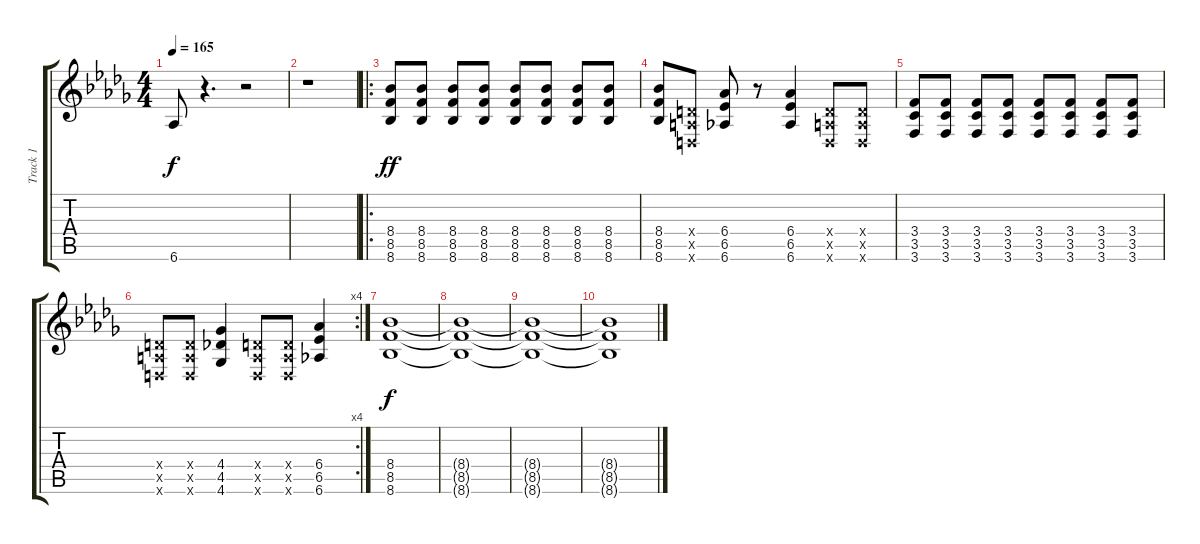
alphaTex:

\track ("Track 1" "Track 1") {instrument distortionguitar}
\staff {score tabs}
\tuning (E4 B3 G3 D3 A2 D2) {hide}
\ts (4 4)
\tempo 165
\clef g2
\ks db
6.6.8{dy f} r.4{d} r.2 |
r.1 |
\ro
(8.4 8.5 8.6).8{dy ff} (8.4 8.5 8.6).8 (8.4 8.5 8.6).8 (8.4 8.5 8.6).8 (8.4 8.5 8.6).8 (8.4 8.5 8.6).8 (8.4 8.5 8.6).8 (8.4 8.5 8.6).8 |
(8.4 8.5 8.6).8 (0.4{x} 0.5{x} 0.6{x}).8 (6.4 6.5 6.6).8 r.8 (6.4 6.5 6.6).4 (0.4{x} 0.5{x} 0.6{x}).8 (0.4{x} 0.5{x} 0.6{x}).8 |
(3.4 3.5 3.6).8 (3.4 3.5 3.6).8 (3.4 3.5 3.6).8 (3.4 3.5 3.6).8 (3.4 3.5 3.6).8 (3.4 3.5 3.6).8 (3.4 3.5 3.6).8 (3.4 3.5 3.6).8 |
\rc 4
(0.4{x} 0.5{x} 0.6{x}).8 (0.4{x} 0.5{x} 0.6{x}).8 (4.4 4.5 4.6).4 (0.4{x} 0.5{x} 0.6{x}).8 (0.4{x} 0.5{x} 0.6{x}).8 (6.4 6.5 6.6).4 |
(8.4 8.5 8.6).1{dy f} |
(8.4{t} 8.5{t} 8.6{t}).1 |
(8.4{t} 8.5{t} 8.6{t}).1 |
(8.4{t} 8.5{t} 8.6{t}).1
